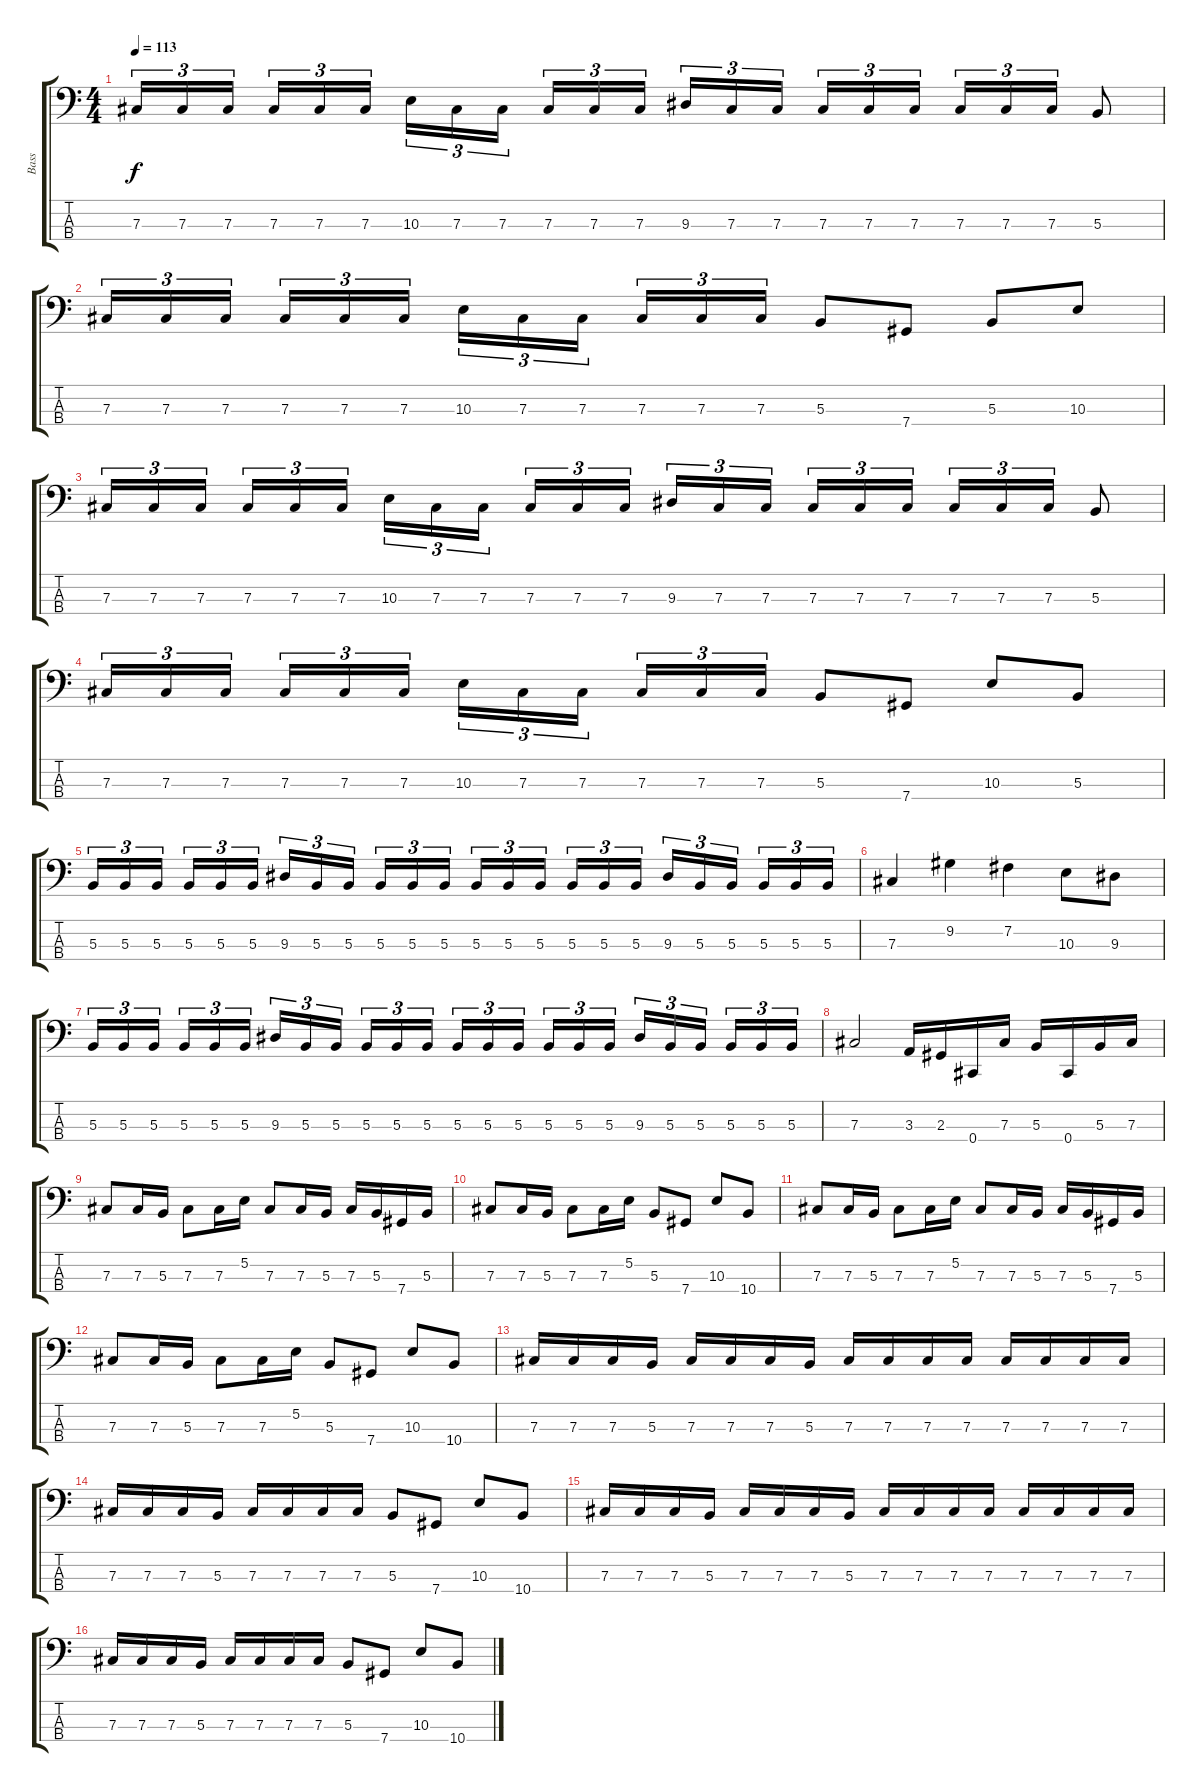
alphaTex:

\track ("Bass" "Bass") {instrument electricbasspick}
\staff {score tabs}
\tuning (E2 B1 Gb1 Db1) {hide}
\ts (4 4)
\tempo 113
\clef f4
\ks c
7.3.16{tu (3 2) dy f} 7.3.16{tu (3 2)} 7.3.16{tu (3 2) beam splitsecondary} 7.3.16{tu (3 2)} 7.3.16{tu (3 2)} 7.3.16{tu (3 2)} 10.3.16{tu (3 2)} 7.3.16{tu (3 2)} 7.3.16{tu (3 2) beam splitsecondary} 7.3.16{tu (3 2)} 7.3.16{tu (3 2)} 7.3.16{tu (3 2)} 9.3.16{tu (3 2)} 7.3.16{tu (3 2)} 7.3.16{tu (3 2) beam splitsecondary} 7.3.16{tu (3 2)} 7.3.16{tu (3 2)} 7.3.16{tu (3 2)} 7.3.16{tu (3 2)} 7.3.16{tu (3 2)} 7.3.16{tu (3 2)} 5.3.8 |
7.3.16{tu (3 2)} 7.3.16{tu (3 2)} 7.3.16{tu (3 2) beam splitsecondary} 7.3.16{tu (3 2)} 7.3.16{tu (3 2)} 7.3.16{tu (3 2)} 10.3.16{tu (3 2)} 7.3.16{tu (3 2)} 7.3.16{tu (3 2) beam splitsecondary} 7.3.16{tu (3 2)} 7.3.16{tu (3 2)} 7.3.16{tu (3 2)} 5.3.8 7.4.8 5.3.8 10.3.8 |
7.3.16{tu (3 2)} 7.3.16{tu (3 2)} 7.3.16{tu (3 2) beam splitsecondary} 7.3.16{tu (3 2)} 7.3.16{tu (3 2)} 7.3.16{tu (3 2)} 10.3.16{tu (3 2)} 7.3.16{tu (3 2)} 7.3.16{tu (3 2) beam splitsecondary} 7.3.16{tu (3 2)} 7.3.16{tu (3 2)} 7.3.16{tu (3 2)} 9.3.16{tu (3 2)} 7.3.16{tu (3 2)} 7.3.16{tu (3 2) beam splitsecondary} 7.3.16{tu (3 2)} 7.3.16{tu (3 2)} 7.3.16{tu (3 2)} 7.3.16{tu (3 2)} 7.3.16{tu (3 2)} 7.3.16{tu (3 2)} 5.3.8 |
7.3.16{tu (3 2)} 7.3.16{tu (3 2)} 7.3.16{tu (3 2) beam splitsecondary} 7.3.16{tu (3 2)} 7.3.16{tu (3 2)} 7.3.16{tu (3 2)} 10.3.16{tu (3 2)} 7.3.16{tu (3 2)} 7.3.16{tu (3 2) beam splitsecondary} 7.3.16{tu (3 2)} 7.3.16{tu (3 2)} 7.3.16{tu (3 2)} 5.3.8 7.4.8 10.3.8 5.3.8 |
5.3.16{tu (3 2)} 5.3.16{tu (3 2)} 5.3.16{tu (3 2) beam splitsecondary} 5.3.16{tu (3 2)} 5.3.16{tu (3 2)} 5.3.16{tu (3 2)} 9.3.16{tu (3 2)} 5.3.16{tu (3 2)} 5.3.16{tu (3 2) beam splitsecondary} 5.3.16{tu (3 2)} 5.3.16{tu (3 2)} 5.3.16{tu (3 2)} 5.3.16{tu (3 2)} 5.3.16{tu (3 2)} 5.3.16{tu (3 2) beam splitsecondary} 5.3.16{tu (3 2)} 5.3.16{tu (3 2)} 5.3.16{tu (3 2)} 9.3.16{tu (3 2)} 5.3.16{tu (3 2)} 5.3.16{tu (3 2) beam splitsecondary} 5.3.16{tu (3 2)} 5.3.16{tu (3 2)} 5.3.16{tu (3 2)} |
7.3.4 9.2.4 7.2.4 10.3.8 9.3.8 |
5.3.16{tu (3 2)} 5.3.16{tu (3 2)} 5.3.16{tu (3 2) beam splitsecondary} 5.3.16{tu (3 2)} 5.3.16{tu (3 2)} 5.3.16{tu (3 2)} 9.3.16{tu (3 2)} 5.3.16{tu (3 2)} 5.3.16{tu (3 2) beam splitsecondary} 5.3.16{tu (3 2)} 5.3.16{tu (3 2)} 5.3.16{tu (3 2)} 5.3.16{tu (3 2)} 5.3.16{tu (3 2)} 5.3.16{tu (3 2) beam splitsecondary} 5.3.16{tu (3 2)} 5.3.16{tu (3 2)} 5.3.16{tu (3 2)} 9.3.16{tu (3 2)} 5.3.16{tu (3 2)} 5.3.16{tu (3 2) beam splitsecondary} 5.3.16{tu (3 2)} 5.3.16{tu (3 2)} 5.3.16{tu (3 2)} |
7.3.2 3.3.16 2.3.16 0.4.16 7.3.16 5.3.16 0.4.16 5.3.16 7.3.16 |
7.3.8 7.3.16 5.3.16 7.3.8 7.3.16 5.2.16 7.3.8 7.3.16 5.3.16 7.3.16 5.3.16 7.4.16 5.3.16 |
7.3.8 7.3.16 5.3.16 7.3.8 7.3.16 5.2.16 5.3.8 7.4.8 10.3.8 10.4.8 |
7.3.8 7.3.16 5.3.16 7.3.8 7.3.16 5.2.16 7.3.8 7.3.16 5.3.16 7.3.16 5.3.16 7.4.16 5.3.16 |
7.3.8 7.3.16 5.3.16 7.3.8 7.3.16 5.2.16 5.3.8 7.4.8 10.3.8 10.4.8 |
7.3.16 7.3.16 7.3.16 5.3.16 7.3.16 7.3.16 7.3.16 5.3.16 7.3.16 7.3.16 7.3.16 7.3.16 7.3.16 7.3.16 7.3.16 7.3.16 |
7.3.16 7.3.16 7.3.16 5.3.16 7.3.16 7.3.16 7.3.16 7.3.16 5.3.8 7.4.8 10.3.8 10.4.8 |
7.3.16 7.3.16 7.3.16 5.3.16 7.3.16 7.3.16 7.3.16 5.3.16 7.3.16 7.3.16 7.3.16 7.3.16 7.3.16 7.3.16 7.3.16 7.3.16 |
7.3.16 7.3.16 7.3.16 5.3.16 7.3.16 7.3.16 7.3.16 7.3.16 5.3.8 7.4.8 10.3.8 10.4.8
